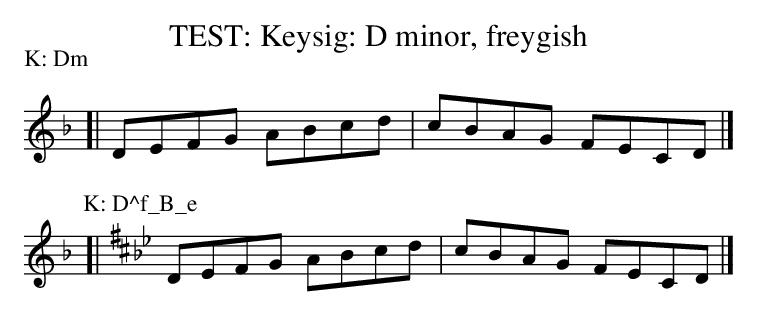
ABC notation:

X:1
T: TEST: Keysig: D minor, freygish
P: K: Dm
K: Dm
[| DEFG ABcd | cBAG FECD |]
P: K: D^f_B_e
K: D^f_B_e
[| DEFG ABcd | cBAG FECD |]
